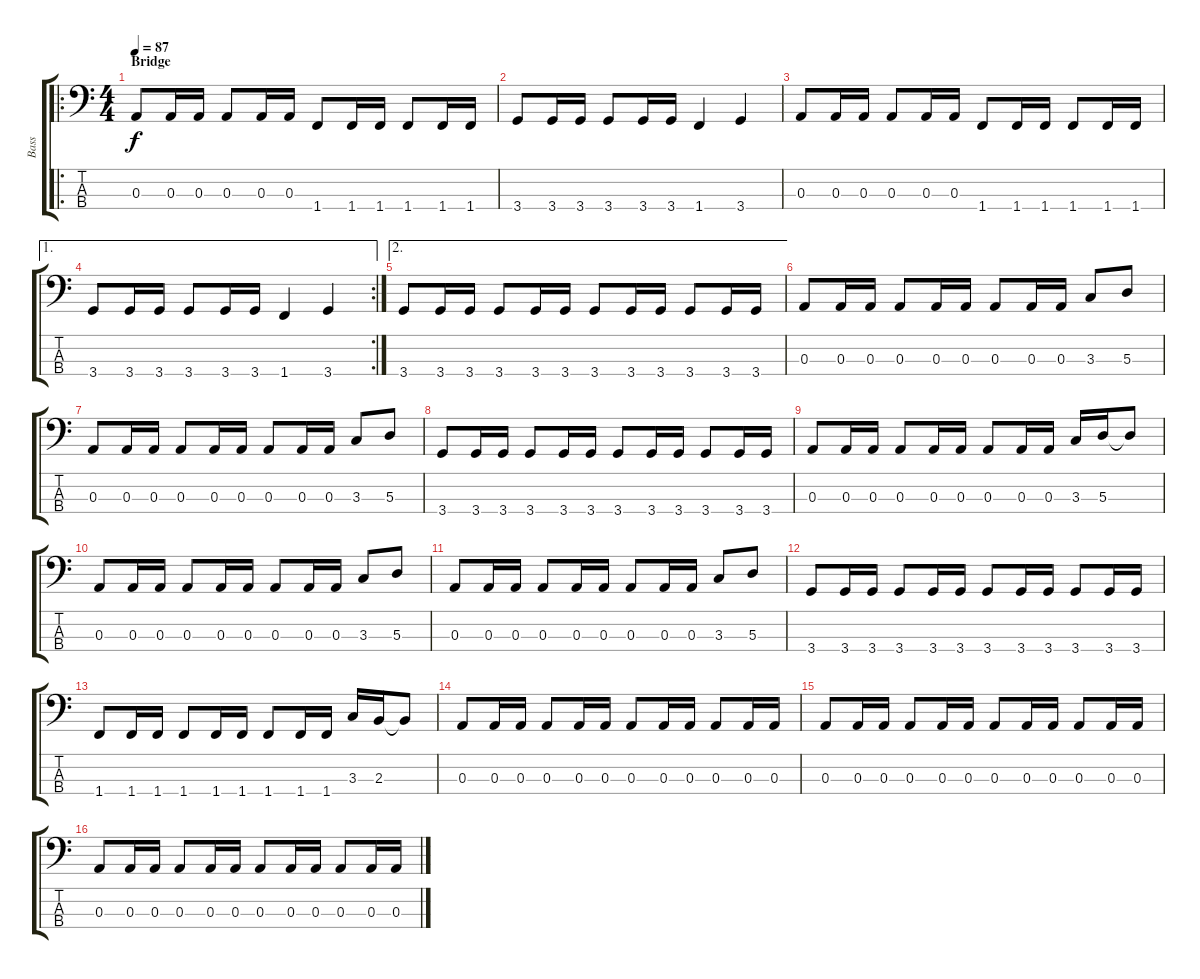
\track ("Bass" "Bass") {instrument electricbassfinger}
\staff {score tabs}
\tuning (G2 D2 A1 E1) {hide}
\ro
\ts (4 4)
\section ("" "Bridge")
\tempo 87
\clef f4
\ks c
0.3.8{dy f} 0.3.16 0.3.16 0.3.8 0.3.16 0.3.16 1.4.8 1.4.16 1.4.16 1.4.8 1.4.16 1.4.16 |
3.4.8 3.4.16 3.4.16 3.4.8 3.4.16 3.4.16 1.4.4 3.4.4 |
0.3.8 0.3.16 0.3.16 0.3.8 0.3.16 0.3.16 1.4.8 1.4.16 1.4.16 1.4.8 1.4.16 1.4.16 |
\ae 1
\rc 2
3.4.8 3.4.16 3.4.16 3.4.8 3.4.16 3.4.16 1.4.4 3.4.4 |
\ae 2
3.4.8 3.4.16 3.4.16 3.4.8 3.4.16 3.4.16 3.4.8 3.4.16 3.4.16 3.4.8 3.4.16 3.4.16 |
0.3.8 0.3.16 0.3.16 0.3.8 0.3.16 0.3.16 0.3.8 0.3.16 0.3.16 3.3.8 5.3.8 |
0.3.8 0.3.16 0.3.16 0.3.8 0.3.16 0.3.16 0.3.8 0.3.16 0.3.16 3.3.8 5.3.8 |
3.4.8 3.4.16 3.4.16 3.4.8 3.4.16 3.4.16 3.4.8 3.4.16 3.4.16 3.4.8 3.4.16 3.4.16 |
0.3.8 0.3.16 0.3.16 0.3.8 0.3.16 0.3.16 0.3.8 0.3.16 0.3.16 3.3.16 5.3.16 5.3{t}.8 |
0.3.8 0.3.16 0.3.16 0.3.8 0.3.16 0.3.16 0.3.8 0.3.16 0.3.16 3.3.8 5.3.8 |
0.3.8 0.3.16 0.3.16 0.3.8 0.3.16 0.3.16 0.3.8 0.3.16 0.3.16 3.3.8 5.3.8 |
3.4.8 3.4.16 3.4.16 3.4.8 3.4.16 3.4.16 3.4.8 3.4.16 3.4.16 3.4.8 3.4.16 3.4.16 |
1.4.8 1.4.16 1.4.16 1.4.8 1.4.16 1.4.16 1.4.8 1.4.16 1.4.16 3.3.16 2.3.16 2.3{t}.8 |
0.3.8 0.3.16 0.3.16 0.3.8 0.3.16 0.3.16 0.3.8 0.3.16 0.3.16 0.3.8 0.3.16 0.3.16 |
0.3.8 0.3.16 0.3.16 0.3.8 0.3.16 0.3.16 0.3.8 0.3.16 0.3.16 0.3.8 0.3.16 0.3.16 |
0.3.8 0.3.16 0.3.16 0.3.8 0.3.16 0.3.16 0.3.8 0.3.16 0.3.16 0.3.8 0.3.16 0.3.16
